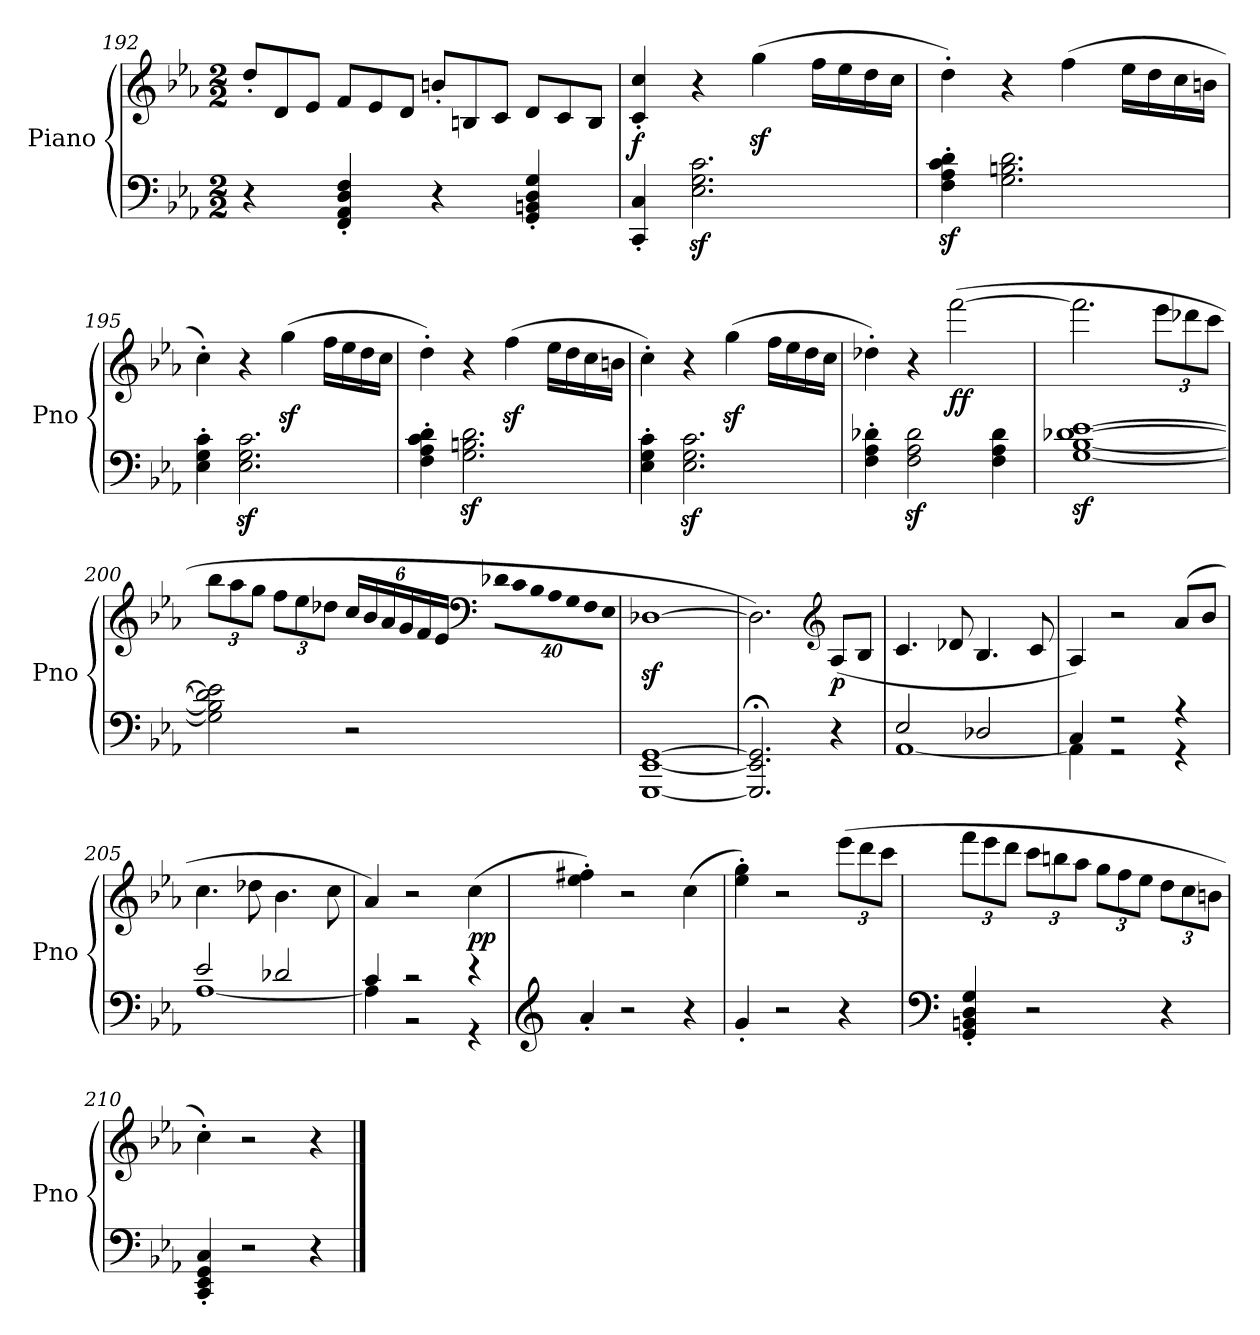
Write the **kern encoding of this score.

**kern	**kern	**dynam
*part1	*part1	*part1
*staff2	*staff1	*staff1/2
*I"Piano	*	*
*I'Pno	*	*
!!LO:LB:g=z
*clefF4	*clefG2	*
*k[b-e-a-]	*k[b-e-a-]	*
*M2/2	*M2/2	*
*	*Xtuplet	*
=192	=192	=192
4r	12dd'/L	.
.	12d/	.
.	12e-/J	.
4FF/' 4AA-/' 4D/' 4F/'	12f/L	.
.	12e-/	.
.	12d/J	.
4r	12bn'/L	.
.	12Bn/	.
.	12c/J	.
4GG/' 4BBn/' 4D/' 4G/'	12d/L	.
.	12c/	.
.	12B/J	.
=193	=193	=193
!	!	!LO:DY:b
4CC/' 4C/'	4c/' 4cc/'	f
2.E-\z< 2.G\z< 2.c\z<	4r	.
.	(>4ggz<\	.
.	16ff\LL	.
.	16ee-\	.
.	16dd\	.
.	16cc\JJ	.
=194	=194	=194
4F\z<' 4A-\z<' 4c\z<' 4d\z<'	4dd'\)	.
2.G\ 2.Bn\ 2.d\	4r	.
.	(>4ff\	.
.	16ee-\LL	.
.	16dd\	.
.	16cc\	.
.	16bn\JJ	.
=195	=195	=195
4E-\' 4G\' 4c\'	4cc'\)	.
2.E-\z< 2.G\z< 2.c\z<	4r	.
.	(>4ggz<\	.
.	16ff\LL	.
.	16ee-\	.
.	16dd\	.
.	16cc\JJ	.
!!LO:PB:g=z
=196	=196	=196
4F\' 4A-\' 4c\' 4d\'	4dd'\)	.
2.G\z< 2.Bn\z< 2.d\z<	4r	.
.	(>4ffz<\	.
.	16ee-\LL	.
.	16dd\	.
.	16cc\	.
.	16bn\JJ	.
=197	=197	=197
4E-\' 4G\' 4c\'	4cc'\)	.
2.E-\z< 2.G\z< 2.c\z<	4r	.
.	(>4ggz<\	.
.	16ff\LL	.
.	16ee-\	.
.	16dd\	.
.	16cc\JJ	.
=198	=198	=198
4F\' 4A-\' 4d-X\'	4dd-X'\)	.
2F\z< 2A-\z< 2d-\z<	4r	.
!	!	!LO:DY:b
.	(>[2fff\	ff
4F\ 4A-\ 4d-\	.	.
=199	=199	=199
[1Gz< [1B-z< [1d-Xz< [1e-z<	2.fff\]	.
*	*tuplet	*
*	*Xbrackettup	*
.	12eee-\L	.
.	12ddd-X\	.
.	12ccc\J	.
!!LO:LB:g=z
=200	=200	=200
2G\] 2B-\] 2d-\] 2e-\]	12bb-\L	.
.	12aa-\	.
.	12gg\J	.
.	12ff\L	.
.	12ee-\	.
.	12dd-X\J	.
2r	24cc/LL	.
.	24b-/	.
.	24a-/	.
.	24g/	.
.	24f/	.
.	24e-/JJ	.
*	*clefF4	*
!	!LO:N:vis=16	!
.	640%23d-X\LL	.
!	!LO:N:vis=16	!
.	640%23c\	.
!	!LO:N:vis=16	!
.	640%23B-\	.
!	!LO:N:vis=16	!
.	640%23A-\	.
!	!LO:N:vis=16	!
.	640%23G\	.
!	!LO:N:vis=16	!
.	640%23F\	.
!	!LO:N:vis=16	!
.	640%23E-\JJ	.
640ryy	.	.
=201	=201	=201
[1GGG [1EE- [1GG	[1D-Xz<	.
=202	=202	=202
2.GGG/]; 2.EE-/]; 2.GG/];	2.D-\])	.
*	*clefG2	*
!	!	!LO:DY:b
4r	(>8A-/L	p
.	8B-/J	.
=203	=203	=203
*^	*	*
2E-/	[1AA-	4.c/	.
.	.	8d-X/	.
2D-X/	.	4.B-/	.
.	.	8c/	.
=204	=204	=204	=204
4C/	4AA-\]	4A-/)	.
2r	2r	2r	.
!	!	!	!LO:DY:b
4r	4r	(>8a-/L	other-dynamics
.	.	8b-/J	.
!!LO:LB:g=z
=205	=205	=205	=205
2e-/	[1A-	4.cc\	.
.	.	8dd-X\	.
2d-X/	.	4.b-\	.
.	.	8cc\	.
=206	=206	=206	=206
4c/	4A-\]	4a-/)	.
2r	2r	2r	.
!	!	!	!LO:DY:b
4r	4r	(>4cc\	pp
*v	*v	*	*
=207	=207	=207
*clefG2	*	*
4a-'/	4ee-\' 4ff#X\')	.
2r	2r	.
4r	(>4cc\	.
=208	=208	=208
4g'/	4ee-\' 4gg\')	.
2r	2r	.
4r	(>12eee-\L	.
.	12ddd\	.
.	12ccc\J	.
=209	=209	=209
*clefF4	*	*
4GG/' 4BBn/' 4D/' 4G/'	12fff\L	.
.	12eee-\	.
.	12ddd\J	.
2r	12ccc\L	.
.	12bbn\	.
.	12aa-\J	.
.	12gg\L	.
.	12ff\	.
.	12ee-\J	.
4r	12dd\L	.
.	12cc\	.
.	12bn\J	.
=210	=210	=210
4CC/' 4EE-/' 4GG/' 4C/'	4cc'\)	.
2r	2r	.
4r	4r	.
==	==	==
*-	*-	*-
